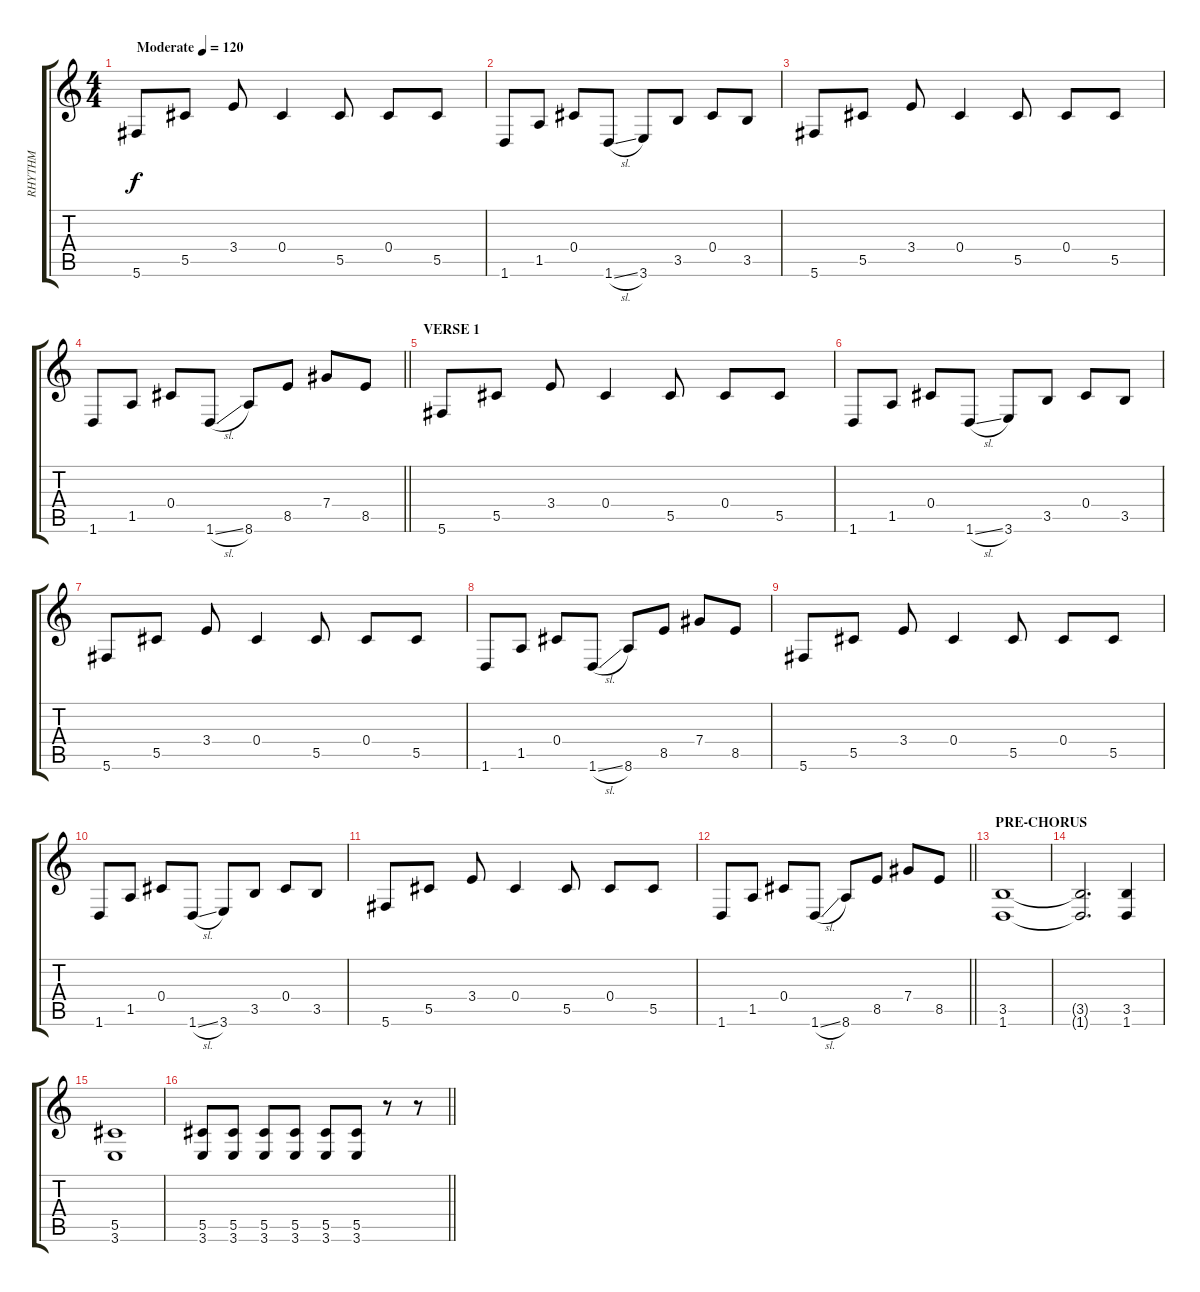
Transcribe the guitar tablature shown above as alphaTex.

\track ("RHYTHM" "RHYTHM") {instrument electricguitarjazz}
\staff {score tabs}
\tuning (Eb4 Bb3 Gb3 Db3 Ab2 Db2) {hide}
\ts (4 4)
\tempo (120 "Moderate")
\clef g2
\ks c
5.6.8{dy f instrument electricguitarjazz} 5.5.8 3.4.8 0.4.4 5.5.8 0.4.8 5.5.8 |
1.6.8 1.5.8 0.4.8 1.6{sl}.8 3.6.8 3.5.8 0.4.8 3.5.8 |
5.6.8 5.5.8 3.4.8 0.4.4 5.5.8 0.4.8 5.5.8 |
\barLineRight lightlight
1.6.8 1.5.8 0.4.8 1.6{sl}.8 8.6.8 8.5.8 7.4.8 8.5.8 |
\section ("" "VERSE 1")
5.6.8 5.5.8 3.4.8 0.4.4 5.5.8 0.4.8 5.5.8 |
1.6.8 1.5.8 0.4.8 1.6{sl}.8 3.6.8 3.5.8 0.4.8 3.5.8 |
5.6.8 5.5.8 3.4.8 0.4.4 5.5.8 0.4.8 5.5.8 |
1.6.8 1.5.8 0.4.8 1.6{sl}.8 8.6.8 8.5.8 7.4.8 8.5.8 |
5.6.8 5.5.8 3.4.8 0.4.4 5.5.8 0.4.8 5.5.8 |
1.6.8 1.5.8 0.4.8 1.6{sl}.8 3.6.8 3.5.8 0.4.8 3.5.8 |
5.6.8 5.5.8 3.4.8 0.4.4 5.5.8 0.4.8 5.5.8 |
\barLineRight lightlight
1.6.8 1.5.8 0.4.8 1.6{sl}.8 8.6.8 8.5.8 7.4.8 8.5.8 |
\section ("" "PRE-CHORUS")
(3.5 1.6).1{instrument distortionguitar} |
(3.5{t} 1.6{t}).2{d} (3.5 1.6).4 |
(5.5 3.6).1 |
\barLineRight lightlight
(5.5 3.6).8 (5.5 3.6).8 (5.5 3.6).8 (5.5 3.6).8 (5.5 3.6).8 (5.5 3.6).8 r.8 r.8
